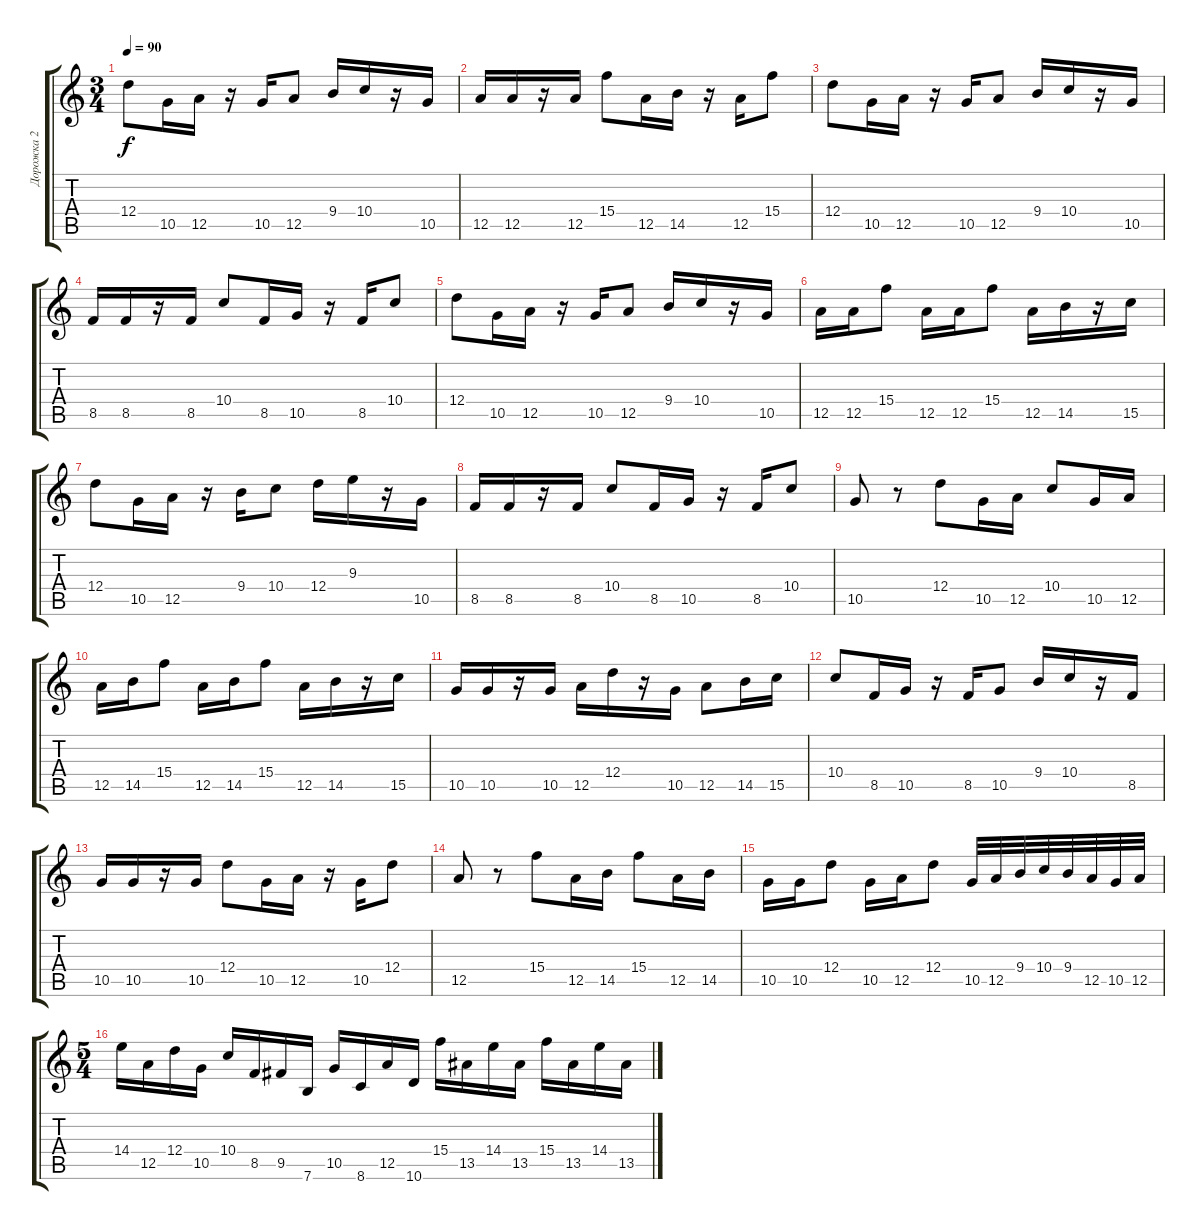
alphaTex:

\track ("Дорожка 2" "Дорожка 2") {instrument electricbasspick}
\staff {score tabs}
\tuning (E4 B3 G3 D3 A2 E2) {hide}
\ts (3 4)
\tempo 90
\clef g2
\ks c
12.4.8{dy f} 10.5.16 12.5.16 r.16 10.5.16 12.5.8 9.4.16 10.4.16 r.16 10.5.16 |
12.5.16 12.5.16 r.16 12.5.16 15.4.8 12.5.16 14.5.16 r.16 12.5.16 15.4.8 |
12.4.8 10.5.16 12.5.16 r.16 10.5.16 12.5.8 9.4.16 10.4.16 r.16 10.5.16 |
8.5.16 8.5.16 r.16 8.5.16 10.4.8 8.5.16 10.5.16 r.16 8.5.16 10.4.8 |
12.4.8 10.5.16 12.5.16 r.16 10.5.16 12.5.8 9.4.16 10.4.16 r.16 10.5.16 |
12.5.16 12.5.16 15.4.8 12.5.16 12.5.16 15.4.8 12.5.16 14.5.16 r.16 15.5.16 |
12.4.8 10.5.16 12.5.16 r.16 9.4.16 10.4.8 12.4.16 9.3.16 r.16 10.5.16 |
8.5.16 8.5.16 r.16 8.5.16 10.4.8 8.5.16 10.5.16 r.16 8.5.16 10.4.8 |
10.5.8 r.8 12.4.8 10.5.16 12.5.16 10.4.8 10.5.16 12.5.16 |
12.5.16 14.5.16 15.4.8 12.5.16 14.5.16 15.4.8 12.5.16 14.5.16 r.16 15.5.16 |
10.5.16 10.5.16 r.16 10.5.16 12.5.16 12.4.16 r.16 10.5.16 12.5.8 14.5.16 15.5.16 |
10.4.8 8.5.16 10.5.16 r.16 8.5.16 10.5.8 9.4.16 10.4.16 r.16 8.5.16 |
10.5.16 10.5.16 r.16 10.5.16 12.4.8 10.5.16 12.5.16 r.16 10.5.16 12.4.8 |
12.5.8 r.8 15.4.8 12.5.16 14.5.16 15.4.8 12.5.16 14.5.16 |
10.5.16 10.5.16 12.4.8 10.5.16 12.5.16 12.4.8 10.5.32 12.5.32 9.4.32 10.4.32 9.4.32 12.5.32 10.5.32 12.5.32 |
\ts (5 4)
14.4.16 12.5.16 12.4.16 10.5.16 10.4.16 8.5.16 9.5.16 7.6.16 10.5.16 8.6.16 12.5.16 10.6.16 15.4.16 13.5.16 14.4.16 13.5.16 15.4.16 13.5.16 14.4.16 13.5.16
